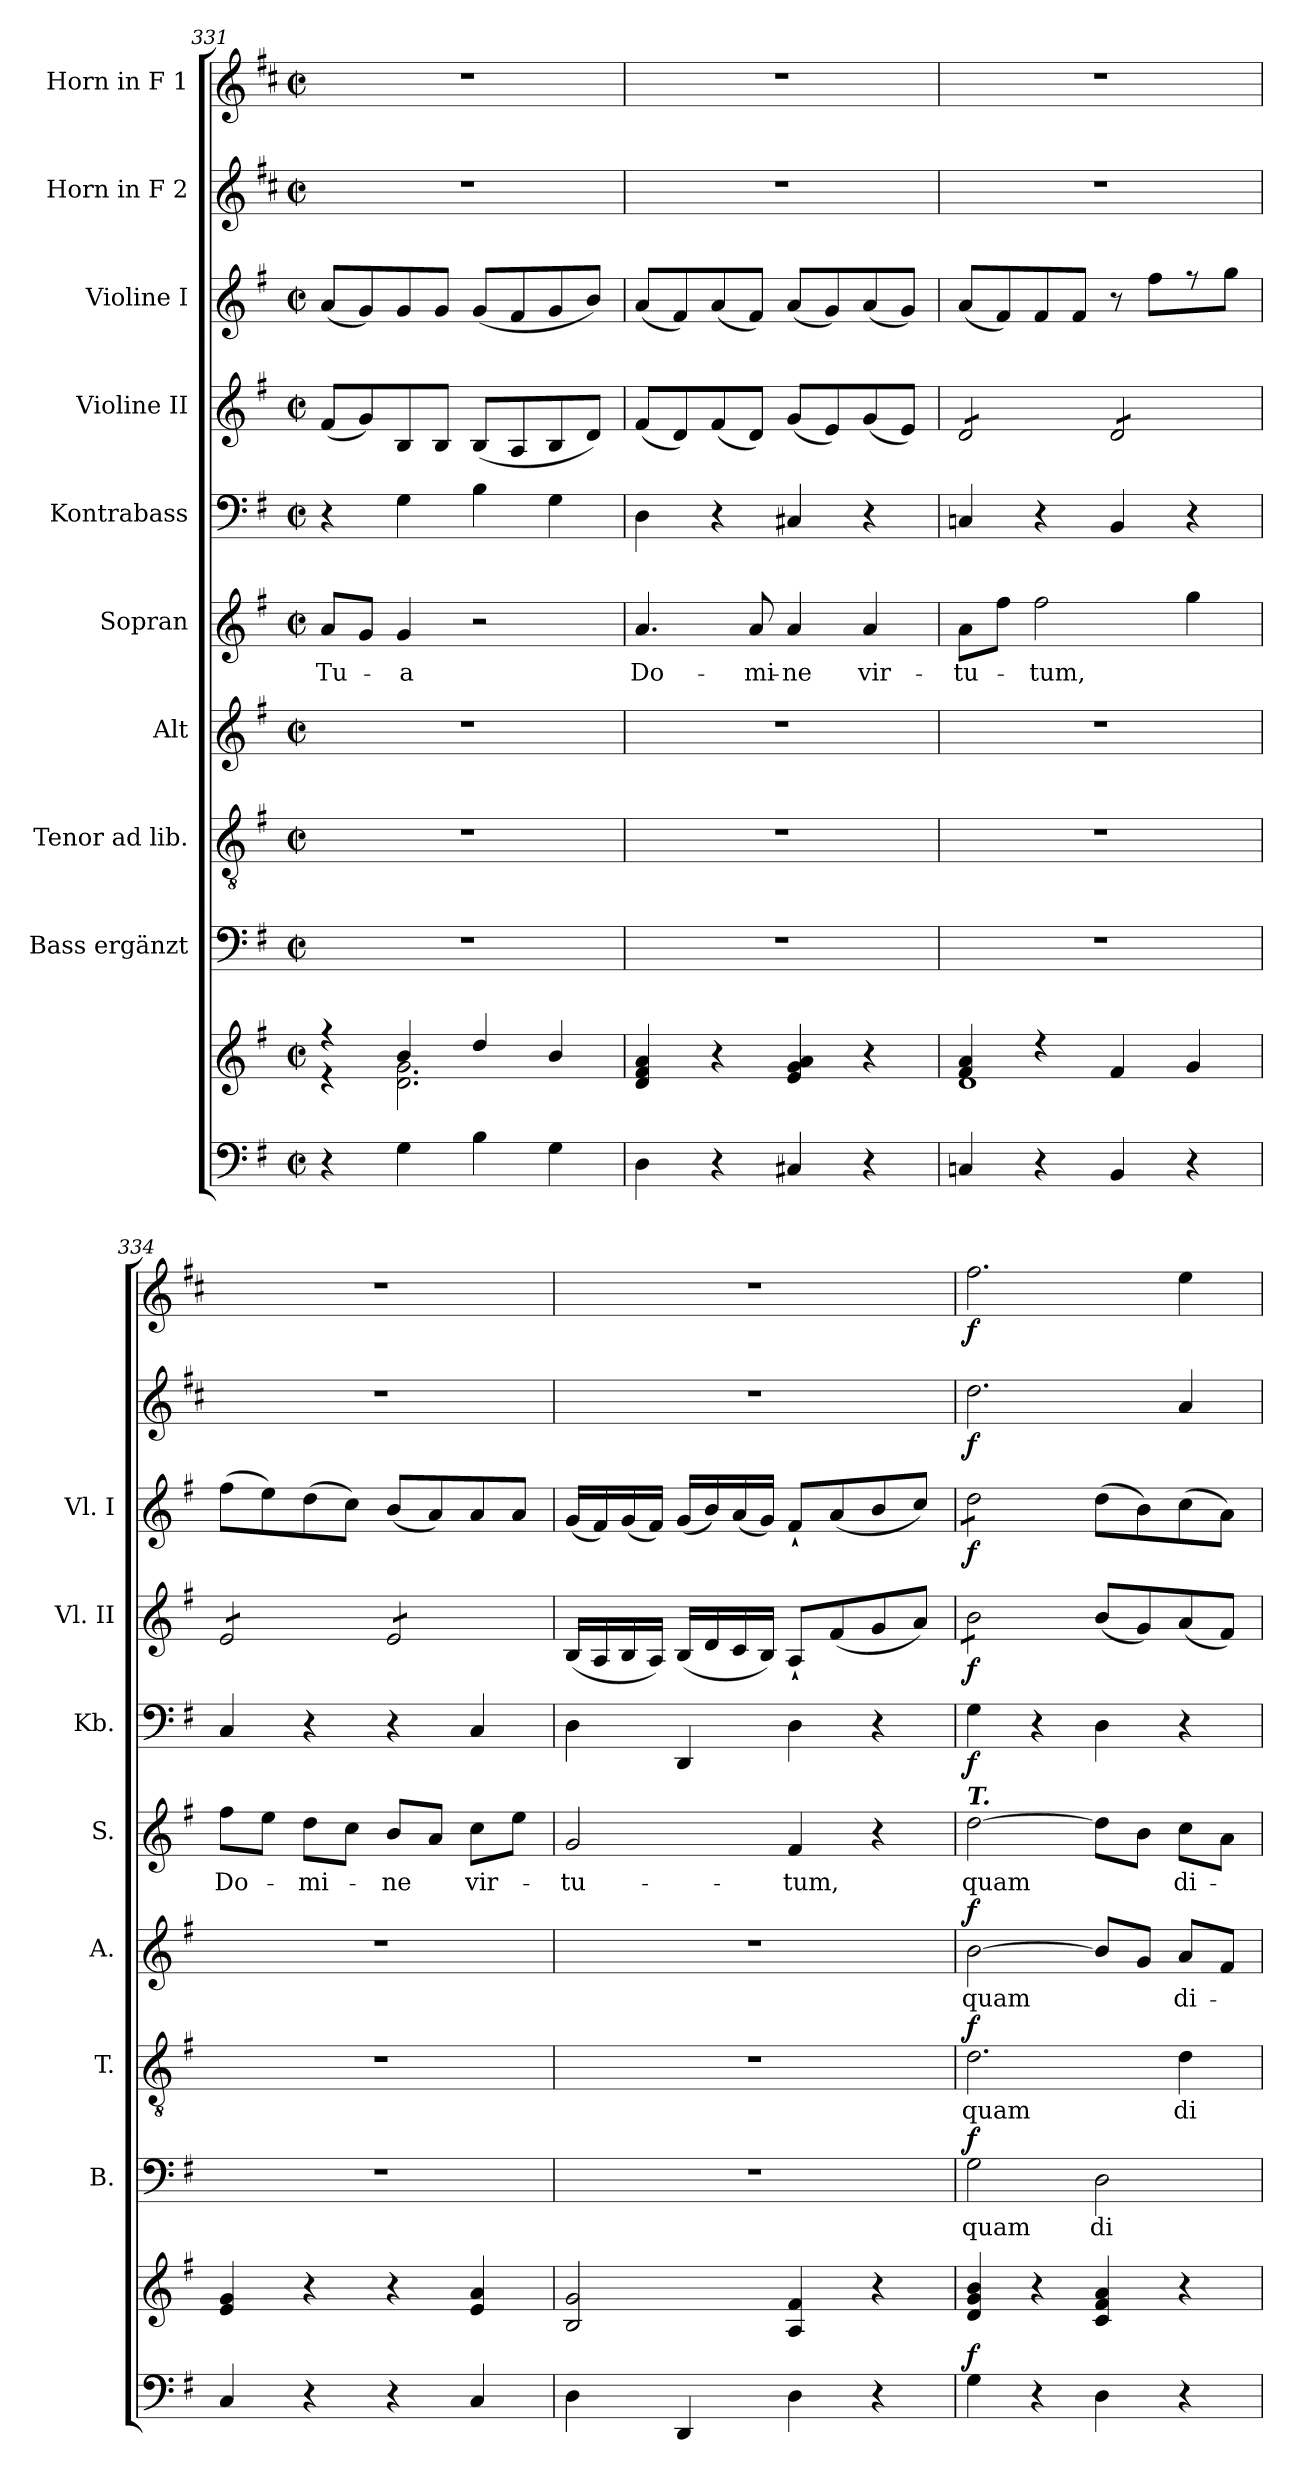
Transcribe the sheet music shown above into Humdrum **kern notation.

**kern	**kern	**dynam	**kern	**text	**dynam	**kern	**text	**dynam	**kern	**text	**dynam	**kern	**text	**kern	**dynam	**kern	**dynam	**kern	**dynam	**kern	**dynam	**kern	**dynam
*part10	*part10	*part10	*part9	*part9	*part9	*part8	*part8	*part8	*part7	*part7	*part7	*part6	*part6	*part5	*part5	*part4	*part4	*part3	*part3	*part2	*part2	*part1	*part1
*staff11	*staff10	*staff10/11	*staff9	*staff9	*staff9	*staff8	*staff8	*staff8	*staff7	*staff7	*staff7	*staff6	*staff6	*staff5	*staff5	*staff4	*staff4	*staff3	*staff3	*staff2	*staff2	*staff1	*staff1
*	*	*	*I"Bass ergänzt	*	*	*I"Tenor ad lib.	*	*	*I"Alt	*	*	*I"Sopran	*	*I"Kontrabass	*	*I"Violine II	*	*I"Violine I	*	*I"Horn in F 2	*	*I"Horn in F 1	*
*	*	*	*I'B.	*	*	*I'T.	*	*	*I'A.	*	*	*I'S.	*	*I'Kb.	*	*I'Vl. II	*	*I'Vl. I	*	*	*	*	*
*clefF4	*clefG2	*	*clefF4	*	*	*clefGv2	*	*	*clefG2	*	*	*clefG2	*	*clefF4	*	*clefG2	*	*clefG2	*	*clefG2	*	*clefG2	*
*	*	*	*	*	*	*	*	*	*	*	*	*	*	*ITrd7c12	*	*	*	*	*	*ITrd4c7	*	*ITrd4c7	*
*k[f#]	*k[f#]	*	*k[f#]	*	*	*k[f#]	*	*	*k[f#]	*	*	*k[f#]	*	*k[f#]	*	*k[f#]	*	*k[f#]	*	*k[f#]	*	*k[f#]	*
*G:	*G:	*	*G:	*	*	*G:	*	*	*G:	*	*	*G:	*	*G:	*	*G:	*	*G:	*	*G:	*	*G:	*
*M2/2	*M2/2	*	*M2/2	*	*	*M2/2	*	*	*M2/2	*	*	*M2/2	*	*M2/2	*	*M2/2	*	*M2/2	*	*M2/2	*	*M2/2	*
*met(c|)	*met(c|)	*	*met(c|)	*	*	*met(c|)	*	*	*met(c|)	*	*	*met(c|)	*	*met(c|)	*	*met(c|)	*	*met(c|)	*	*met(c|)	*	*met(c|)	*
=331	=331	=331	=331	=331	=331	=331	=331	=331	=331	=331	=331	=331	=331	=331	=331	=331	=331	=331	=331	=331	=331	=331	=331
*	*^	*	*	*	*	*	*	*	*	*	*	*	*	*	*	*	*	*	*	*	*	*	*
!	!	!	!	!	!	!	!	!	!	!	!	!	!	!LO:LY:b	!	!	!	!	!	!	!	!	!	!
4r	4r	4r	.	1r	.	.	1r	.	.	1r	.	.	8a/L	Tu-	4r	.	(<8f#/L	.	(<8a/L	.	1r	.	1r	.
.	.	.	.	.	.	.	.	.	.	.	.	.	8g/J	.	.	.	8g/)	.	8g/)	.	.	.	.	.
!	!	!	!	!	!	!	!	!	!	!	!	!	!	!LO:LY:b	!	!	!	!	!	!	!	!	!	!
4G\	4b/	2.d\ 2.g\	.	.	.	.	.	.	.	.	.	.	4g/	-a	4GG\	.	8B/	.	8g/	.	.	.	.	.
.	.	.	.	.	.	.	.	.	.	.	.	.	.	.	.	.	8B/J	.	8g/J	.	.	.	.	.
4B\	4dd/	.	.	.	.	.	.	.	.	.	.	.	2r	.	4BB\	.	(<8B/L	.	(<8g/L	.	.	.	.	.
.	.	.	.	.	.	.	.	.	.	.	.	.	.	.	.	.	8A/	.	8f#/	.	.	.	.	.
4G\	4b/	.	.	.	.	.	.	.	.	.	.	.	.	.	4GG\	.	8B/	.	8g/	.	.	.	.	.
.	.	.	.	.	.	.	.	.	.	.	.	.	.	.	.	.	8d/J)	.	8b/J)	.	.	.	.	.
*	*v	*v	*	*	*	*	*	*	*	*	*	*	*	*	*	*	*	*	*	*	*	*	*	*
!!LO:PB:g=z
=332	=332	=332	=332	=332	=332	=332	=332	=332	=332	=332	=332	=332	=332	=332	=332	=332	=332	=332	=332	=332	=332	=332	=332
!	!	!	!	!	!	!	!	!	!	!	!	!	!LO:LY:b	!	!	!	!	!	!	!	!	!	!
4D\	4d/ 4f#/ 4a/	.	1r	.	.	1r	.	.	1r	.	.	4.a/	Do-	4DD\	.	(<8f#/L	.	(<8a/L	.	1r	.	1r	.
.	.	.	.	.	.	.	.	.	.	.	.	.	.	.	.	8d/)	.	8f#/)	.	.	.	.	.
4r	4r	.	.	.	.	.	.	.	.	.	.	.	.	4r	.	(<8f#/	.	(<8a/	.	.	.	.	.
!	!	!	!	!	!	!	!	!	!	!	!	!	!LO:LY:b	!	!	!	!	!	!	!	!	!	!
.	.	.	.	.	.	.	.	.	.	.	.	8a/	-mi-	.	.	8d/J)	.	8f#/J)	.	.	.	.	.
!	!	!	!	!	!	!	!	!	!	!	!	!	!LO:LY:b	!	!	!	!	!	!	!	!	!	!
4C#X/	4e/ 4g/ 4a/	.	.	.	.	.	.	.	.	.	.	4a/	-ne	4CC#X/	.	(<8g/L	.	(<8a/L	.	.	.	.	.
.	.	.	.	.	.	.	.	.	.	.	.	.	.	.	.	8e/)	.	8g/)	.	.	.	.	.
!	!	!	!	!	!	!	!	!	!	!	!	!	!LO:LY:b	!	!	!	!	!	!	!	!	!	!
4r	4r	.	.	.	.	.	.	.	.	.	.	4a/	vir-	4r	.	(<8g/	.	(<8a/	.	.	.	.	.
.	.	.	.	.	.	.	.	.	.	.	.	.	.	.	.	8e/J)	.	8g/J)	.	.	.	.	.
=333	=333	=333	=333	=333	=333	=333	=333	=333	=333	=333	=333	=333	=333	=333	=333	=333	=333	=333	=333	=333	=333	=333	=333
*	*^	*	*	*	*	*	*	*	*	*	*	*	*	*	*	*	*	*	*	*	*	*	*
!	!	!	!	!	!	!	!	!	!	!	!	!	!	!LO:LY:b	!	!	!	!	!	!	!	!	!	!
*	*	*	*	*	*	*	*	*	*	*	*	*	*	*	*	*	*tremolo	*	*	*	*	*	*	*
4Cn/	4f#/ 4a/	1d	.	1r	.	.	1r	.	.	1r	.	.	8a\L	-tu-	4CCn/	.	8d/L	.	(<8a/L	.	1r	.	1r	.
.	.	.	.	.	.	.	.	.	.	.	.	.	8ff#\J	.	.	.	8d/	.	8f#/)	.	.	.	.	.
!	!	!	!	!	!	!	!	!	!	!	!	!	!	!LO:LY:b	!	!	!	!	!	!	!	!	!	!
4r	4r	.	.	.	.	.	.	.	.	.	.	.	2ff#\	-tum,	4r	.	8d/	.	8f#/	.	.	.	.	.
.	.	.	.	.	.	.	.	.	.	.	.	.	.	.	.	.	8d/J	.	8f#/J	.	.	.	.	.
4BB/	4f#/	.	.	.	.	.	.	.	.	.	.	.	.	.	4BBB/	.	8d/L	.	8r	.	.	.	.	.
.	.	.	.	.	.	.	.	.	.	.	.	.	.	.	.	.	8d/	.	8ff#\L	.	.	.	.	.
4r	4g/	.	.	.	.	.	.	.	.	.	.	.	4gg\	.	4r	.	8d/	.	8r	.	.	.	.	.
.	.	.	.	.	.	.	.	.	.	.	.	.	.	.	.	.	8d/J	.	8gg\J	.	.	.	.	.
*	*v	*v	*	*	*	*	*	*	*	*	*	*	*	*	*	*	*	*	*	*	*	*	*	*
=334	=334	=334	=334	=334	=334	=334	=334	=334	=334	=334	=334	=334	=334	=334	=334	=334	=334	=334	=334	=334	=334	=334	=334
!	!	!	!	!	!	!	!	!	!	!	!	!	!LO:LY:b	!	!	!	!	!	!	!	!	!	!
4C/	4e/ 4g/	.	1r	.	.	1r	.	.	1r	.	.	8ff#\L	Do-	4CC/	.	8e/L	.	(>8ff#\L	.	1r	.	1r	.
.	.	.	.	.	.	.	.	.	.	.	.	8ee\J	.	.	.	8e/	.	8ee\)	.	.	.	.	.
!	!	!	!	!	!	!	!	!	!	!	!	!	!LO:LY:b	!	!	!	!	!	!	!	!	!	!
4r	4r	.	.	.	.	.	.	.	.	.	.	8dd\L	-mi-	4r	.	8e/	.	(>8dd\	.	.	.	.	.
.	.	.	.	.	.	.	.	.	.	.	.	8cc\J	.	.	.	8e/J	.	8cc\J)	.	.	.	.	.
!	!	!	!	!	!	!	!	!	!	!	!	!	!LO:LY:b	!	!	!	!	!	!	!	!	!	!
4r	4r	.	.	.	.	.	.	.	.	.	.	8b/L	-ne	4r	.	8e/L	.	(<8b/L	.	.	.	.	.
.	.	.	.	.	.	.	.	.	.	.	.	8a/J	.	.	.	8e/	.	8a/)	.	.	.	.	.
!	!	!	!	!	!	!	!	!	!	!	!	!	!LO:LY:b	!	!	!	!	!	!	!	!	!	!
4C/	4e/ 4a/	.	.	.	.	.	.	.	.	.	.	8cc\L	vir-	4CC/	.	8e/	.	8a/	.	.	.	.	.
.	.	.	.	.	.	.	.	.	.	.	.	8ee\J	.	.	.	8e/J	.	8a/J	.	.	.	.	.
*	*	*	*	*	*	*	*	*	*	*	*	*	*	*	*	*Xtremolo	*	*	*	*	*	*	*
=335	=335	=335	=335	=335	=335	=335	=335	=335	=335	=335	=335	=335	=335	=335	=335	=335	=335	=335	=335	=335	=335	=335	=335
!	!	!	!	!	!	!	!	!	!	!	!	!	!LO:LY:b	!	!	!	!	!	!	!	!	!	!
4D\	2B/ 2g/	.	1r	.	.	1r	.	.	1r	.	.	2g/	-tu-	4DD\	.	(<16B/LL	.	(<16g/LL	.	1r	.	1r	.
.	.	.	.	.	.	.	.	.	.	.	.	.	.	.	.	16A/	.	16f#/)	.	.	.	.	.
.	.	.	.	.	.	.	.	.	.	.	.	.	.	.	.	16B/	.	(<16g/	.	.	.	.	.
.	.	.	.	.	.	.	.	.	.	.	.	.	.	.	.	16A/JJ)	.	16f#/JJ)	.	.	.	.	.
4DD/	.	.	.	.	.	.	.	.	.	.	.	.	.	4DDD/	.	(<16B/LL	.	(<16g/LL	.	.	.	.	.
.	.	.	.	.	.	.	.	.	.	.	.	.	.	.	.	16d/	.	16b/)	.	.	.	.	.
.	.	.	.	.	.	.	.	.	.	.	.	.	.	.	.	16c/	.	(<16a/	.	.	.	.	.
.	.	.	.	.	.	.	.	.	.	.	.	.	.	.	.	16B/JJ)	.	16g/JJ)	.	.	.	.	.
!	!	!	!	!	!	!	!	!	!	!	!	!	!LO:LY:b	!	!	!	!	!	!	!	!	!	!
4D\	4A/ 4f#/	.	.	.	.	.	.	.	.	.	.	4f#/	-tum,	4DD\	.	8A`</L	.	8f#`</L	.	.	.	.	.
.	.	.	.	.	.	.	.	.	.	.	.	.	.	.	.	(<8f#/	.	(<8a/	.	.	.	.	.
4r	4r	.	.	.	.	.	.	.	.	.	.	4r	.	4r	.	8g/	.	8b/	.	.	.	.	.
.	.	.	.	.	.	.	.	.	.	.	.	.	.	.	.	8a/J)	.	8cc/J)	.	.	.	.	.
!!LO:PB:g=z
=336	=336	=336	=336	=336	=336	=336	=336	=336	=336	=336	=336	=336	=336	=336	=336	=336	=336	=336	=336	=336	=336	=336	=336
!	!	!	!	!	!	!	!	!	!	!	!	!LO:TX:a:Bi:t=T.	!	!	!	!	!	!	!	!	!	!	!
!	!	!LO:DY:a=2	!	!LO:LY:b	!LO:DY:a	!	!LO:LY:b	!LO:DY:a	!	!LO:LY:b	!LO:DY:a	!	!LO:LY:b	!	!LO:DY:b	!	!LO:DY:b	!	!LO:DY:b	!	!LO:DY:b	!	!LO:DY:b
*	*	*	*	*	*	*	*	*	*	*	*	*	*	*	*	*tremolo	*	*	*	*	*	*	*
*	*	*	*	*	*	*	*	*	*	*	*	*	*	*	*	*	*	*tremolo	*	*	*	*	*
4G\	4d/ 4g/ 4b/	f	2G\	quam	f	2.d\	quam	f	[2b\	quam	f	[2dd\	quam	4GG\	f	8b\L	f	8dd\L	f	2.g\	f	2.b\	f
.	.	.	.	.	.	.	.	.	.	.	.	.	.	.	.	8b\	.	8dd\	.	.	.	.	.
4r	4r	.	.	.	.	.	.	.	.	.	.	.	.	4r	.	8b\	.	8dd\	.	.	.	.	.
.	.	.	.	.	.	.	.	.	.	.	.	.	.	.	.	8b\J	.	8dd\J	.	.	.	.	.
*	*	*	*	*	*	*	*	*	*	*	*	*	*	*	*	*	*	*Xtremolo	*	*	*	*	*
*	*	*	*	*	*	*	*	*	*	*	*	*	*	*	*	*Xtremolo	*	*	*	*	*	*	*
!	!	!	!	!LO:LY:b	!	!	!	!	!	!	!	!	!	!	!	!	!	!	!	!	!	!	!
4D\	4c/ 4f#/ 4a/	.	2D\	di-	.	.	.	.	8b/L]	.	.	8dd\L]	.	4DD\	.	(<8b/L	.	(>8dd\L	.	.	.	.	.
.	.	.	.	.	.	.	.	.	8g/J	.	.	8b\J	.	.	.	8g/)	.	8b\)	.	.	.	.	.
!	!	!	!	!	!	!	!LO:LY:b	!	!	!LO:LY:b	!	!	!LO:LY:b	!	!	!	!	!	!	!	!	!	!
4r	4r	.	.	.	.	4d\	di-	.	8a/L	di-	.	8cc\L	di-	4r	.	(<8a/	.	(>8cc\	.	4d/	.	4a\	.
.	.	.	.	.	.	.	.	.	8f#/J	.	.	8a\J	.	.	.	8f#/J)	.	8a\J)	.	.	.	.	.
=	=	=	=	=	=	=	=	=	=	=	=	=	=	=	=	=	=	=	=	=	=	=	=
*-	*-	*-	*-	*-	*-	*-	*-	*-	*-	*-	*-	*-	*-	*-	*-	*-	*-	*-	*-	*-	*-	*-	*-
